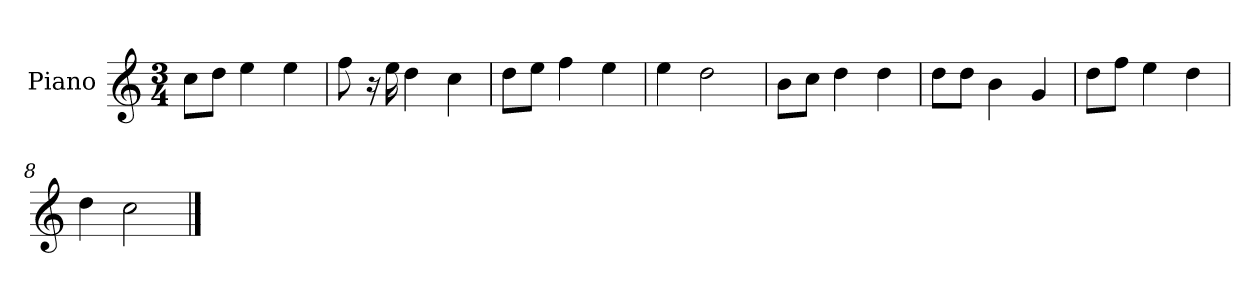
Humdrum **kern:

**kern
*part1
*staff1
*I"Piano
*I'P-no
*clefG2
*k[]
*M3/4
*MM181
=1
8cc\L
8dd\J
4ee\
4ee\
=2
8ff\
16r
16ee\
4dd\
4cc\
=3
8dd\L
8ee\J
4ff\
4ee\
=4
4ee\
2dd\
=5
8b\L
8cc\J
4dd\
4dd\
=6
8dd\L
8dd\J
4b\
4g/
=7
8dd\L
8ff\J
4ee\
4dd\
=8
4dd\
2cc\
==
*-
